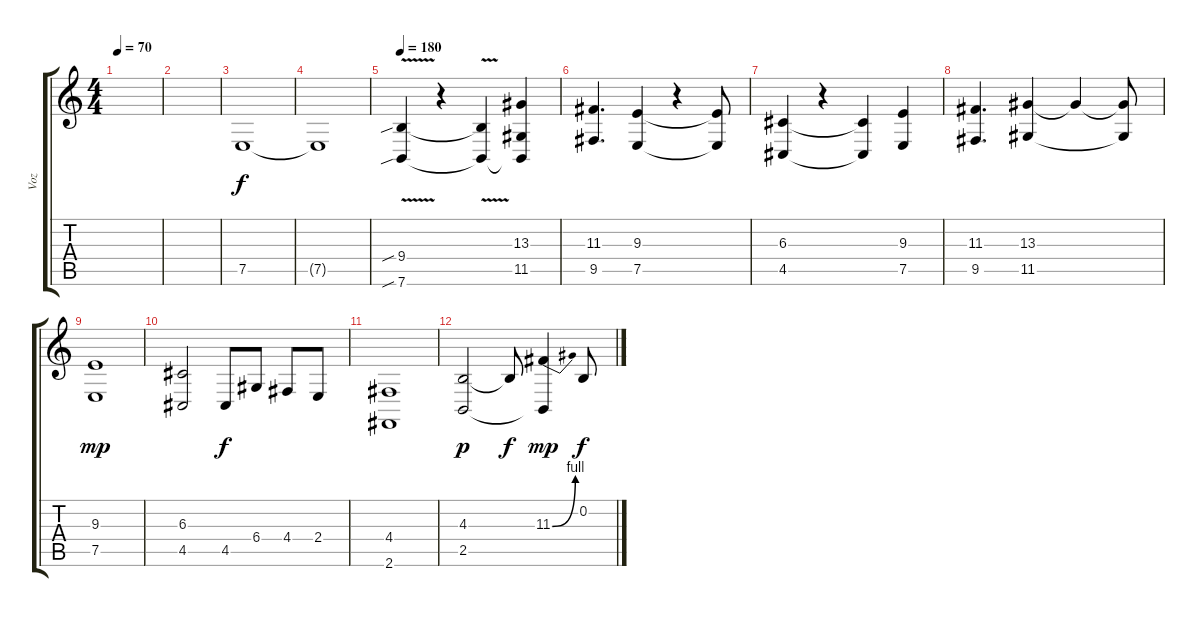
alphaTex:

\track ("Voz" "Voz") {instrument cello}
\staff {score tabs}
\tuning (E4 B3 G3 D3 A2 E2) {hide}
\ts (4 4)
\tempo 70
\clef g2
\ks c
|
|
7.5.1 |
7.5{t}.1 |
\tempo 180
(9.4{v sib} 7.6{sib}).4 r.4 (9.4{t} 7.6{t}).4 (13.3 11.5 7.6{t}).4 |
(11.3 9.5).4{d} (9.3 7.5).4 r.4 (9.3{t} 7.5{t}).8 |
(6.3 4.5).4 r.4 (6.3{t} 4.5{t}).4 (9.3 7.5).4 |
(11.3 9.5).4{d} (13.3 11.5).4 13.3{t}.4 (13.3{t} 11.5{t}).8 |
(9.3 7.5).1{dy mp} |
(6.3 4.5).2 4.5.8{dy f} 6.4.8 4.4.8 2.4.8 |
(4.4 2.6).1 |
(4.3 2.5).2{dy p} 4.3{t}.8{dy f} (11.3{be (bend 0 0 60 4)} 2.5{t}).4{dy mp} 0.2.8{dy f}
